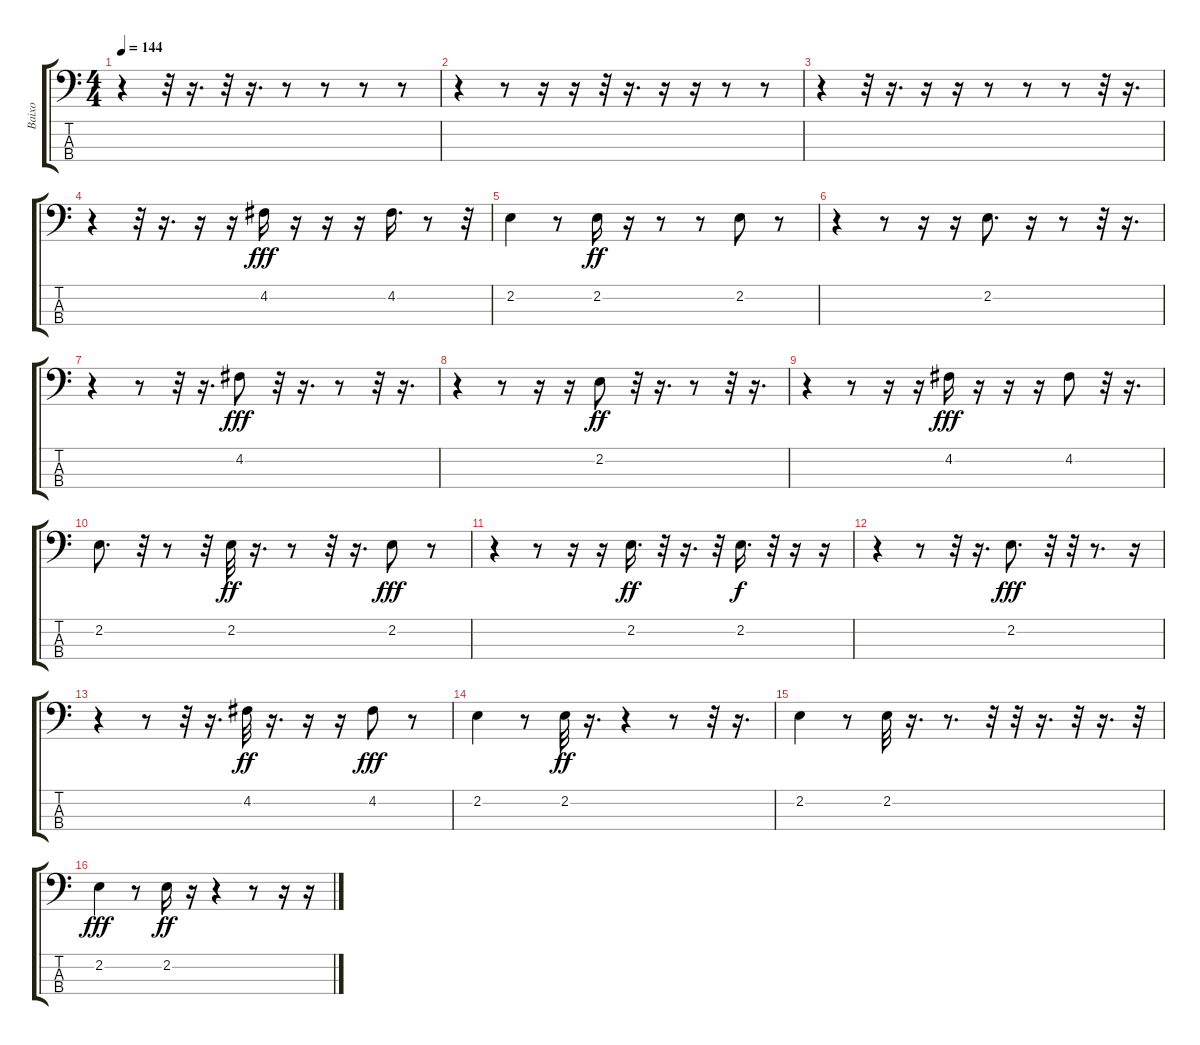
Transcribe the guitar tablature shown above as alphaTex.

\track ("Baixo" "Baixo") {instrument electricbassfinger}
\staff {score tabs}
\tuning (G2 D2 A1 E1) {hide}
\ts (4 4)
\tempo 144
\clef f4
\ks c
r.4{dy ff} r.32 r.16{d} r.32 r.16{d} r.8 r.8 r.8 r.8 |
r.4 r.8 r.16 r.16 r.32 r.16{d} r.16 r.16 r.8 r.8 |
r.4 r.32 r.16{d} r.16 r.16 r.8 r.8 r.8 r.32 r.16{d} |
r.4 r.32 r.16{d} r.16 r.16 4.2.16{dy fff} r.16 r.16 r.16 4.2.16{d} r.8 r.32 |
2.2.4 r.8 2.2.16{dy ff} r.16 r.8 r.8 2.2.8 r.8 |
r.4 r.8 r.16 r.16 2.2.8{d} r.16 r.8 r.32 r.16{d} |
r.4 r.8 r.32 r.16{d} 4.2.8{dy fff} r.32 r.16{d} r.8 r.32 r.16{d} |
r.4 r.8 r.16 r.16 2.2.8{dy ff} r.32 r.16{d} r.8 r.32 r.16{d} |
r.4 r.8 r.16 r.16 4.2.16{dy fff} r.16 r.16 r.16 4.2.8 r.32 r.16{d} |
2.2.8{d} r.32 r.8 r.32 2.2.32{dy ff} r.16{d} r.8 r.32 r.16{d} 2.2.8{dy fff} r.8 |
r.4 r.8 r.16 r.16 2.2.16{d dy ff} r.32 r.16{d} r.32 2.2.16{d dy f} r.32 r.16 r.16 |
r.4 r.8 r.32 r.16{d} 2.2.8{d dy fff} r.32 r.32 r.8{d} r.16 |
r.4 r.8 r.32 r.16{d} 4.2.32{dy ff} r.16{d} r.16 r.16 4.2.8{dy fff} r.8 |
2.2.4 r.8 2.2.32{dy ff} r.16{d} r.4 r.8 r.32 r.16{d} |
2.2.4 r.8 2.2.32 r.16{d} r.8{d} r.32 r.32 r.16{d} r.32 r.16{d} r.32 |
2.2.4{dy fff} r.8 2.2.16{dy ff} r.16 r.4 r.8 r.16 r.16
